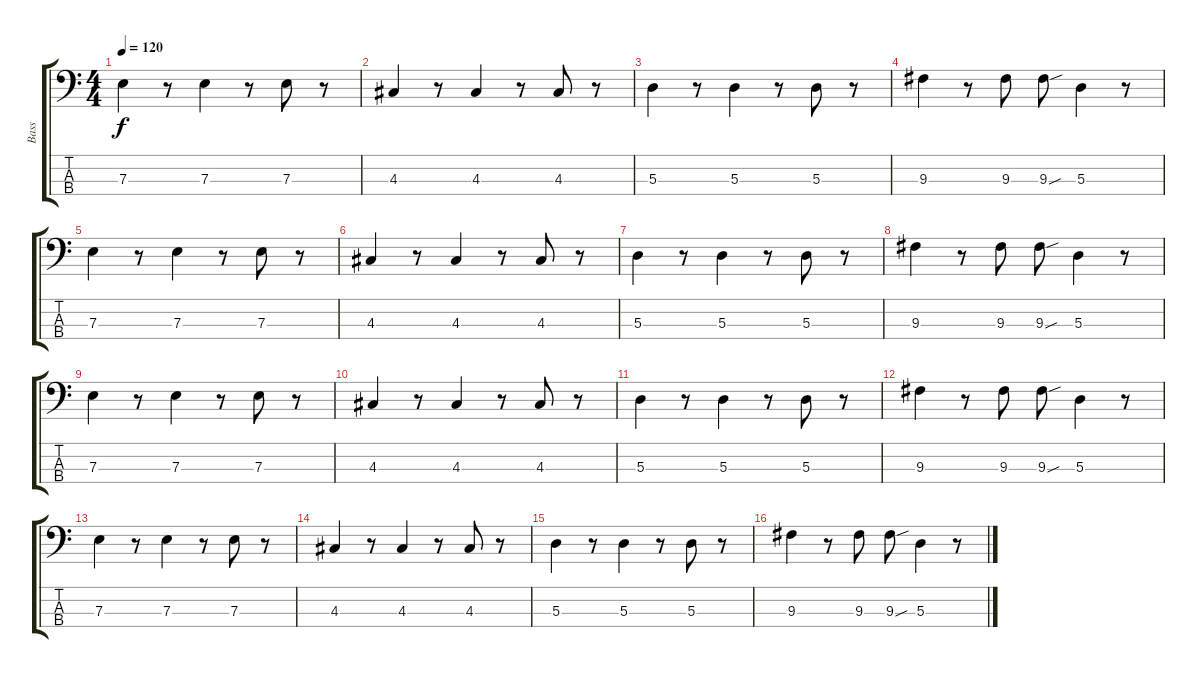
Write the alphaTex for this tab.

\track ("Bass" "Bass") {instrument electricbassfinger}
\staff {score tabs}
\tuning (G2 D2 A1 E1) {hide}
\ts (4 4)
\tempo 120
\clef f4
\ks c
7.3.4{dy f} r.8 7.3.4 r.8 7.3.8 r.8 |
4.3.4 r.8 4.3.4 r.8 4.3.8 r.8 |
5.3.4 r.8 5.3.4 r.8 5.3.8 r.8 |
9.3.4 r.8 9.3.8 9.3{sou}.8 5.3.4 r.8 |
7.3.4 r.8 7.3.4 r.8 7.3.8 r.8 |
4.3.4 r.8 4.3.4 r.8 4.3.8 r.8 |
5.3.4 r.8 5.3.4 r.8 5.3.8 r.8 |
9.3.4 r.8 9.3.8 9.3{sou}.8 5.3.4 r.8 |
7.3.4 r.8 7.3.4 r.8 7.3.8 r.8 |
4.3.4 r.8 4.3.4 r.8 4.3.8 r.8 |
5.3.4 r.8 5.3.4 r.8 5.3.8 r.8 |
9.3.4 r.8 9.3.8 9.3{sou}.8 5.3.4 r.8 |
7.3.4 r.8 7.3.4 r.8 7.3.8 r.8 |
4.3.4 r.8 4.3.4 r.8 4.3.8 r.8 |
5.3.4 r.8 5.3.4 r.8 5.3.8 r.8 |
9.3.4 r.8 9.3.8 9.3{sou}.8 5.3.4 r.8
